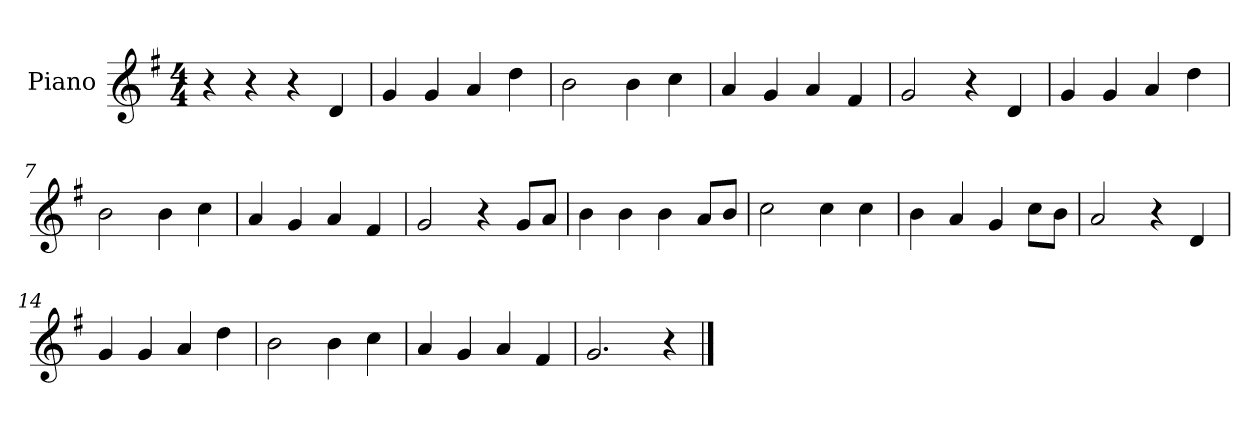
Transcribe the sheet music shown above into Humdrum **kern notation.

**kern
*part1
*staff1
*I"Piano
*I'Pno
*clefG2
*k[f#]
*M4/4
=1
4r
4r
4r
4d/
=2
4g/
4g/
4a/
4dd\
=3
2b\
4b\
4cc\
=4
4a/
4g/
4a/
4f#/
=5
2g/
4r
4d/
=6
4g/
4g/
4a/
4dd\
=7
2b\
4b\
4cc\
=8
4a/
4g/
4a/
4f#/
=9
2g/
4r
8g/L
8a/J
=10
4b\
4b\
4b\
8a/L
8b/J
=11
2cc\
4cc\
4cc\
=12
4b\
4a/
4g/
8cc\L
8b\J
=13
2a/
4r
4d/
=14
4g/
4g/
4a/
4dd\
=15
2b\
4b\
4cc\
=16
4a/
4g/
4a/
4f#/
=17
2.g/
4r
==
*-
